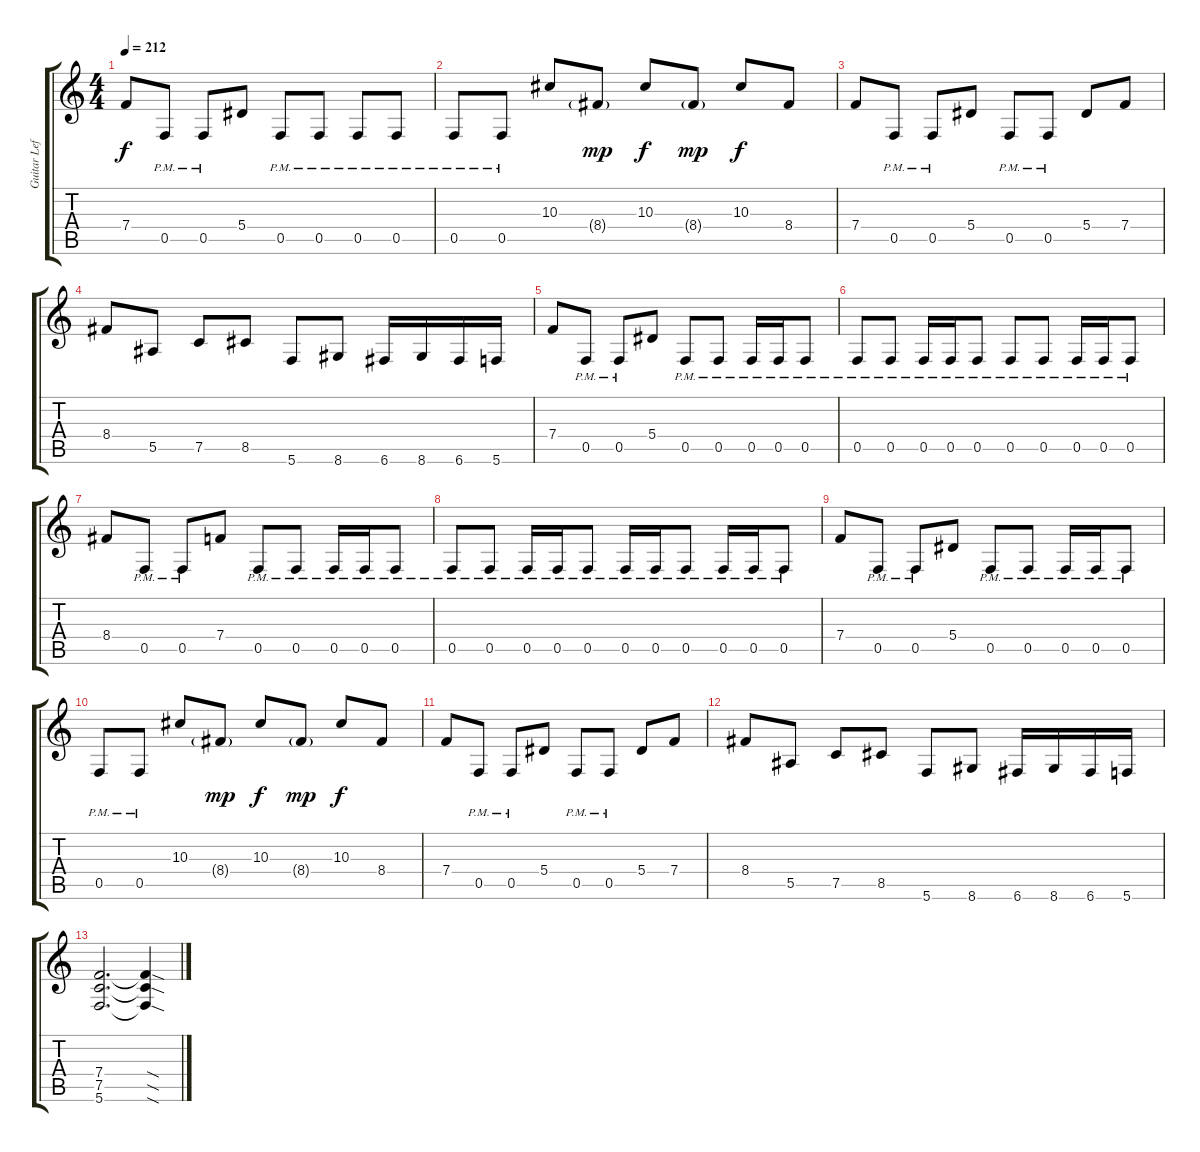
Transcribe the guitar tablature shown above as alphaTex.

\track ("Guitar Left" "Guitar Lef") {instrument distortionguitar}
\staff {score tabs}
\tuning (C4 G3 Eb3 Bb2 F2 C2) {hide}
\ts (4 4)
\tempo 212
\clef g2
\ks c
7.4.8{dy f} 0.5{pm}.8 0.5{pm}.8 5.4.8 0.5{pm}.8 0.5{pm}.8 0.5{pm}.8 0.5{pm}.8 |
0.5{pm}.8 0.5{pm}.8 10.3.8 8.4{g}.8{dy mp} 10.3.8{dy f} 8.4{g}.8{dy mp} 10.3.8{dy f} 8.4.8 |
7.4.8 0.5{pm}.8 0.5{pm}.8 5.4.8 0.5{pm}.8 0.5{pm}.8 5.4.8 7.4.8 |
8.4.8 5.5.8 7.5.8 8.5.8 5.6.8 8.6.8 6.6.16 8.6.16 6.6.16 5.6.16 |
7.4.8 0.5{pm}.8 0.5{pm}.8 5.4.8 0.5{pm}.8 0.5{pm}.8 0.5{pm}.16 0.5{pm}.16 0.5{pm}.8 |
0.5{pm}.8 0.5{pm}.8 0.5{pm}.16 0.5{pm}.16 0.5{pm}.8 0.5{pm}.8 0.5{pm}.8 0.5{pm}.16 0.5{pm}.16 0.5{pm}.8 |
8.4.8 0.5{pm}.8 0.5{pm}.8 7.4.8 0.5{pm}.8 0.5{pm}.8 0.5{pm}.16 0.5{pm}.16 0.5{pm}.8 |
0.5{pm}.8 0.5{pm}.8 0.5{pm}.16 0.5{pm}.16 0.5{pm}.8 0.5{pm}.16 0.5{pm}.16 0.5{pm}.8 0.5{pm}.16 0.5{pm}.16 0.5{pm}.8 |
7.4.8 0.5{pm}.8 0.5{pm}.8 5.4.8 0.5{pm}.8 0.5{pm}.8 0.5{pm}.16 0.5{pm}.16 0.5{pm}.8 |
0.5{pm}.8 0.5{pm}.8 10.3.8 8.4{g}.8{dy mp} 10.3.8{dy f} 8.4{g}.8{dy mp} 10.3.8{dy f} 8.4.8 |
7.4.8 0.5{pm}.8 0.5{pm}.8 5.4.8 0.5{pm}.8 0.5{pm}.8 5.4.8 7.4.8 |
8.4.8 5.5.8 7.5.8 8.5.8 5.6.8 8.6.8 6.6.16 8.6.16 6.6.16 5.6.16 |
(7.4 7.5 5.6).2{d} (7.4{sod t} 7.5{sod t} 5.6{sod t}).4
